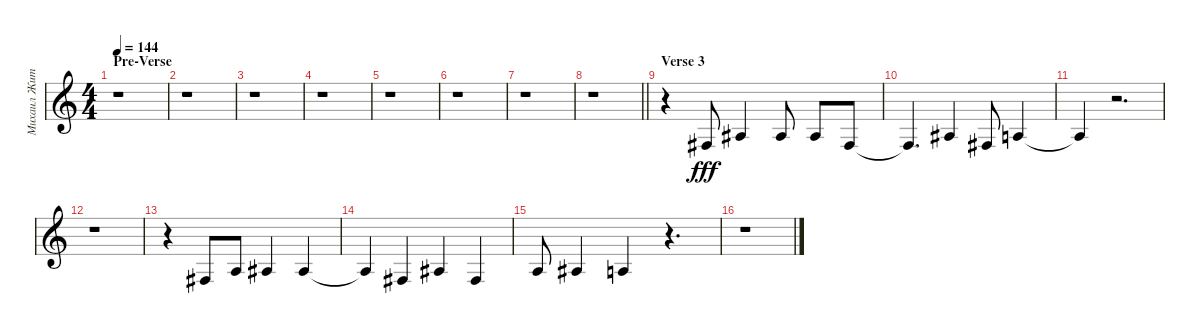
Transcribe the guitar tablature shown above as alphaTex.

\track ("Михаил Житняков" "Михаил Жит") {instrument altosax}
\staff {score}
\tuning (E4 B3 G3 D3 A2 E2 B1) {hide}
\ts (4 4)
\section ("" "Pre-Verse")
\tempo 144
\clef g2
\ks c
r.1{dy fff} |
r.1 |
r.1 |
r.1 |
r.1 |
r.1 |
r.1 |
\barLineRight lightlight
r.1 |
\section ("" "Verse 3")
r.4 4.4.8 3.3.4 3.3.8 3.3.8 4.4.8 |
4.4{t}.4{d} 3.3.4 4.4.8 2.3.4 |
2.3{t}.4 r.2{d} |
r.1 |
r.4 4.4.8 2.3.8 3.3.4 3.3.4 |
3.3{t}.4 4.4.4 3.3.4 4.4.4 |
2.3.8 3.3.4 2.3.4 r.4{d} |
r.1
